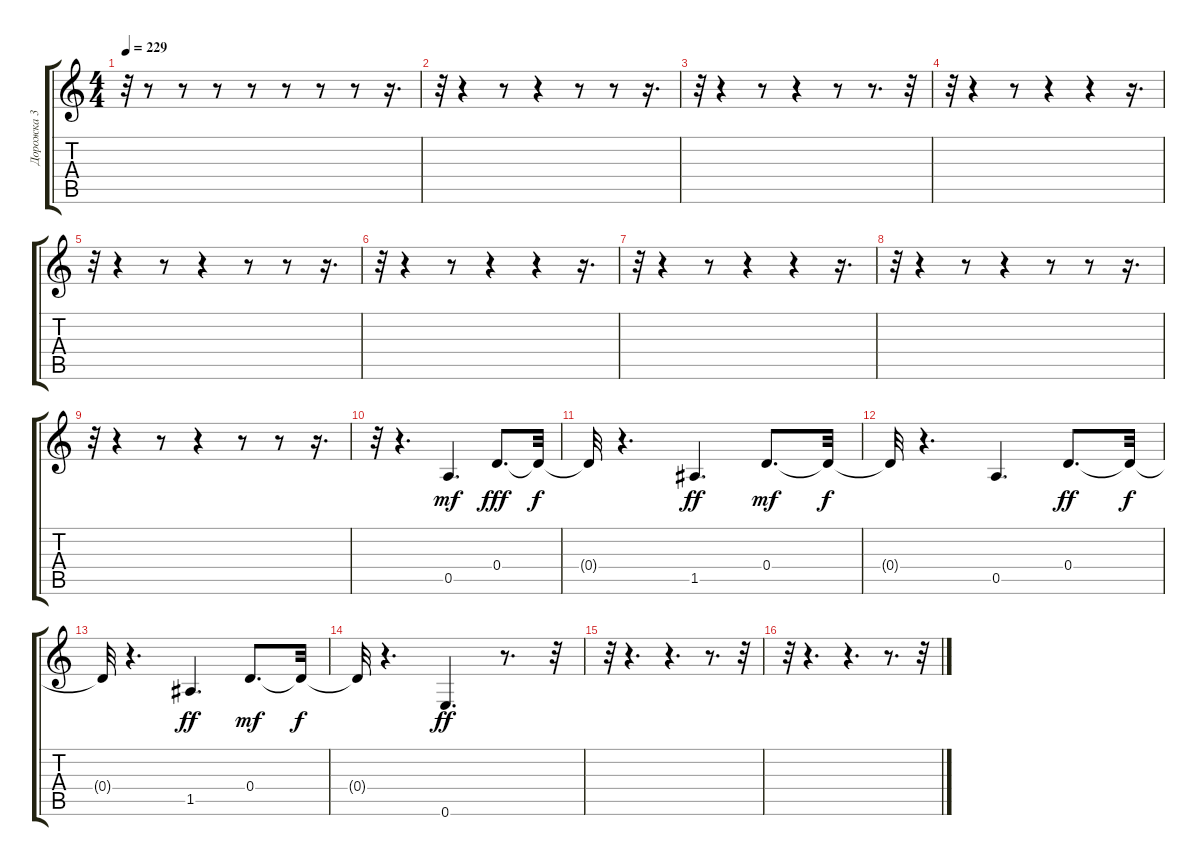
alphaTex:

\track ("Дорожка 3" "Дорожка 3") {instrument electricbassfinger}
\staff {score tabs}
\tuning (E4 B3 G3 D3 A2 E2) {hide}
\ts (4 4)
\tempo 229
\clef g2
\ks c
r.32{dy mf} r.8 r.8 r.8 r.8 r.8 r.8 r.8 r.16{d} |
r.32 r.4 r.8 r.4 r.8 r.8 r.16{d} |
r.32 r.4 r.8 r.4 r.8 r.8{d} r.32 |
r.32 r.4 r.8 r.4 r.4 r.16{d} |
r.32 r.4 r.8 r.4 r.8 r.8 r.16{d} |
r.32 r.4 r.8 r.4 r.4 r.16{d} |
r.32 r.4 r.8 r.4 r.4 r.16{d} |
r.32 r.4 r.8 r.4 r.8 r.8 r.16{d} |
r.32 r.4 r.8 r.4 r.8 r.8 r.16{d} |
r.32 r.4{d} 0.5.4{d} 0.4.8{d dy fff} 0.4{t}.32{dy f} |
0.4{t}.32 r.4{d} 1.5.4{d dy ff} 0.4.8{d dy mf} 0.4{t}.32{dy f} |
0.4{t}.32 r.4{d} 0.5.4{d} 0.4.8{d dy ff} 0.4{t}.32{dy f} |
0.4{t}.32 r.4{d} 1.5.4{d dy ff} 0.4.8{d dy mf} 0.4{t}.32{dy f} |
0.4{t}.32 r.4{d} 0.6.4{d dy ff} r.8{d} r.32 |
r.32 r.4{d} r.4{d} r.8{d} r.32 |
r.32 r.4{d} r.4{d} r.8{d} r.32
